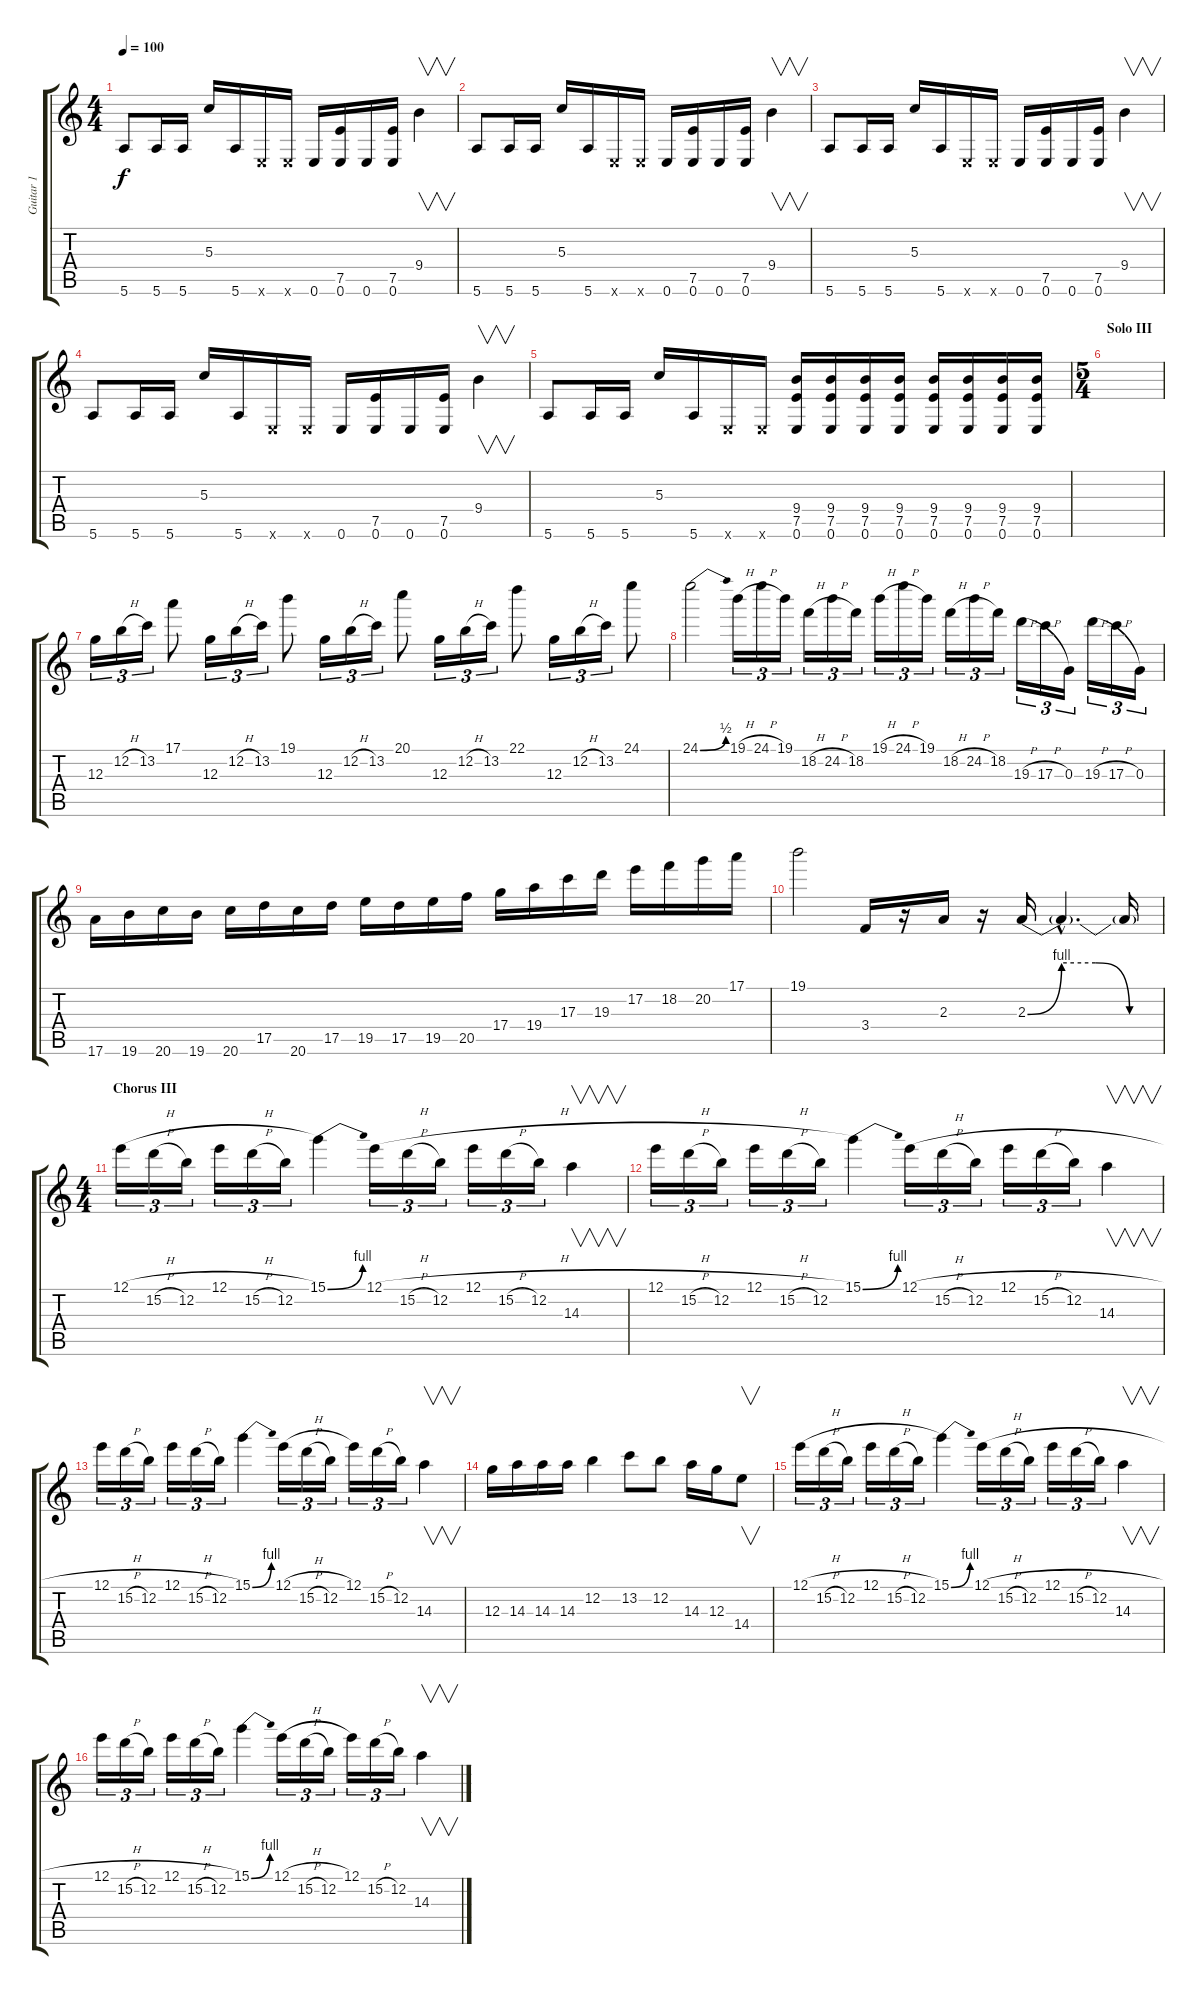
\track ("Guitar 1" "Guitar 1") {instrument overdrivenguitar}
\staff {score tabs}
\tuning (E4 B3 G3 D3 A2 E2) {hide}
\ts (4 4)
\tempo 100
\clef g2
\ks c
5.6.8{dy f} 5.6.16 5.6.16 5.3.16 5.6.16 0.6{x}.16 0.6{x}.16 0.6.16 (7.5 0.6).16 0.6.16 (7.5 0.6).16 9.4.4{v} |
5.6.8 5.6.16 5.6.16 5.3.16 5.6.16 0.6{x}.16 0.6{x}.16 0.6.16 (7.5 0.6).16 0.6.16 (7.5 0.6).16 9.4.4{v} |
5.6.8 5.6.16 5.6.16 5.3.16 5.6.16 0.6{x}.16 0.6{x}.16 0.6.16 (7.5 0.6).16 0.6.16 (7.5 0.6).16 9.4.4{v} |
5.6.8 5.6.16 5.6.16 5.3.16 5.6.16 0.6{x}.16 0.6{x}.16 0.6.16 (7.5 0.6).16 0.6.16 (7.5 0.6).16 9.4.4{v} |
5.6.8 5.6.16 5.6.16 5.3.16 5.6.16 0.6{x}.16 0.6{x}.16 (9.4 7.5 0.6).16 (9.4 7.5 0.6).16 (9.4 7.5 0.6).16 (9.4 7.5 0.6).16 (9.4 7.5 0.6).16 (9.4 7.5 0.6).16 (9.4 7.5 0.6).16 (9.4 7.5 0.6).16 |
\ts (5 4)
\section ("" "Solo III")
|
12.3.16{tu (3 2)} 12.2{h}.16{tu (3 2)} 13.2.16{tu (3 2)} 17.1.8 12.3.16{tu (3 2)} 12.2{h}.16{tu (3 2)} 13.2.16{tu (3 2)} 19.1.8 12.3.16{tu (3 2)} 12.2{h}.16{tu (3 2)} 13.2.16{tu (3 2)} 20.1.8 12.3.16{tu (3 2)} 12.2{h}.16{tu (3 2)} 13.2.16{tu (3 2)} 22.1.8 12.3.16{tu (3 2)} 12.2{h}.16{tu (3 2)} 13.2.16{tu (3 2)} 24.1.8 |
24.1{be (bend 0 0 60 2)}.2 19.1{h}.16{tu (3 2)} 24.1{h}.16{tu (3 2)} 19.1.16{tu (3 2)} 18.2{h}.16{tu (3 2)} 24.2{h}.16{tu (3 2)} 18.2.16{tu (3 2)} 19.1{h}.16{tu (3 2)} 24.1{h}.16{tu (3 2)} 19.1.16{tu (3 2)} 18.2{h}.16{tu (3 2)} 24.2{h}.16{tu (3 2)} 18.2.16{tu (3 2)} 19.3{h}.16{tu (3 2)} 17.3{h}.16{tu (3 2)} 0.3.16{tu (3 2)} 19.3{h}.16{tu (3 2)} 17.3{h}.16{tu (3 2)} 0.3.16{tu (3 2)} |
17.6.16 19.6.16 20.6.16 19.6.16 20.6.16 17.5.16 20.6.16 17.5.16 19.5.16 17.5.16 19.5.16 20.5.16 17.4.16 19.4.16 17.3.16 19.3.16 17.2.16 18.2.16 20.2.16 17.1.16 |
19.1.2 3.4.16 r.16 2.3.16 r.16 2.3{be (custom 0 0 15 4 30 4 45 0 60 0)}.16 2.3{hac t}.4{d} 2.3{t}.16 |
\ts (4 4)
\section ("" "Chorus III")
12.1{h}.16{tu (3 2)} 15.2{h}.16{tu (3 2)} 12.2.16{tu (3 2)} 12.1{h}.16{tu (3 2)} 15.2{h}.16{tu (3 2)} 12.2.16{tu (3 2)} 15.1{be (bend 0 0 60 4)}.4 12.1{h}.16{tu (3 2)} 15.2{h}.16{tu (3 2)} 12.2.16{tu (3 2)} 12.1{h}.16{tu (3 2)} 15.2{h}.16{tu (3 2)} 12.2.16{tu (3 2)} 14.3.4{v} |
12.1{h}.16{tu (3 2)} 15.2{h}.16{tu (3 2)} 12.2.16{tu (3 2)} 12.1{h}.16{tu (3 2)} 15.2{h}.16{tu (3 2)} 12.2.16{tu (3 2)} 15.1{be (bend 0 0 60 4)}.4 12.1{h}.16{tu (3 2)} 15.2{h}.16{tu (3 2)} 12.2.16{tu (3 2)} 12.1{h}.16{tu (3 2)} 15.2{h}.16{tu (3 2)} 12.2.16{tu (3 2)} 14.3.4{v} |
12.1{h}.16{tu (3 2)} 15.2{h}.16{tu (3 2)} 12.2.16{tu (3 2)} 12.1{h}.16{tu (3 2)} 15.2{h}.16{tu (3 2)} 12.2.16{tu (3 2)} 15.1{be (bend 0 0 60 4)}.4 12.1{h}.16{tu (3 2)} 15.2{h}.16{tu (3 2)} 12.2.16{tu (3 2)} 12.1.16{tu (3 2)} 15.2{h}.16{tu (3 2)} 12.2.16{tu (3 2)} 14.3.4{v} |
12.3.16 14.3.16 14.3.16 14.3.16 12.2.4 13.2.8 12.2.8 14.3.16 12.3.16 14.4.8{v} |
12.1{h}.16{tu (3 2)} 15.2{h}.16{tu (3 2)} 12.2.16{tu (3 2)} 12.1{h}.16{tu (3 2)} 15.2{h}.16{tu (3 2)} 12.2.16{tu (3 2)} 15.1{be (bend 0 0 60 4)}.4 12.1{h}.16{tu (3 2)} 15.2{h}.16{tu (3 2)} 12.2.16{tu (3 2)} 12.1{h}.16{tu (3 2)} 15.2{h}.16{tu (3 2)} 12.2.16{tu (3 2)} 14.3.4{v} |
12.1{h}.16{tu (3 2)} 15.2{h}.16{tu (3 2)} 12.2.16{tu (3 2)} 12.1{h}.16{tu (3 2)} 15.2{h}.16{tu (3 2)} 12.2.16{tu (3 2)} 15.1{be (bend 0 0 60 4)}.4 12.1{h}.16{tu (3 2)} 15.2{h}.16{tu (3 2)} 12.2.16{tu (3 2)} 12.1{h}.16{tu (3 2)} 15.2{h}.16{tu (3 2)} 12.2.16{tu (3 2)} 14.3.4{v}
